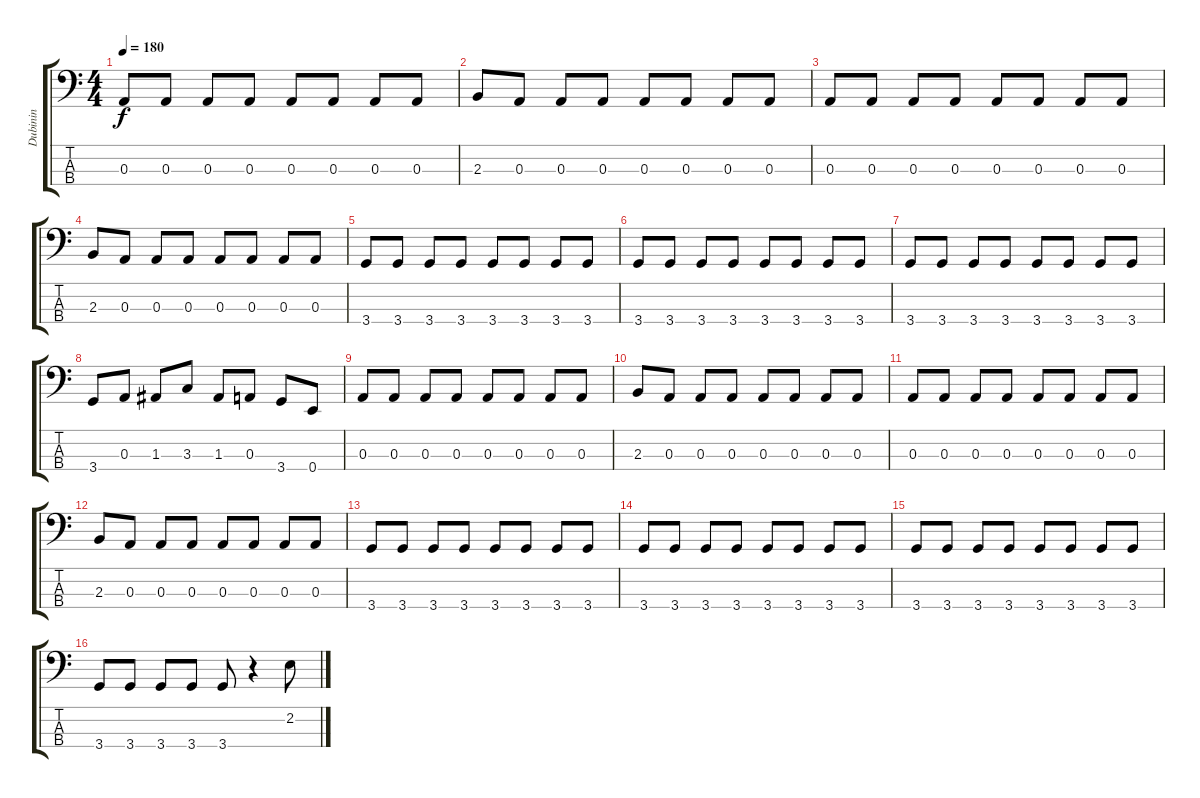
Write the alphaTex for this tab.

\track ("Dubinin" "Dubinin") {instrument electricbassfinger}
\staff {score tabs}
\tuning (G2 D2 A1 E1) {hide}
\ts (4 4)
\tempo 180
\clef f4
\ks c
0.3.8{dy f} 0.3.8 0.3.8 0.3.8 0.3.8 0.3.8 0.3.8 0.3.8 |
2.3.8 0.3.8 0.3.8 0.3.8 0.3.8 0.3.8 0.3.8 0.3.8 |
0.3.8 0.3.8 0.3.8 0.3.8 0.3.8 0.3.8 0.3.8 0.3.8 |
2.3.8 0.3.8 0.3.8 0.3.8 0.3.8 0.3.8 0.3.8 0.3.8 |
3.4.8 3.4.8 3.4.8 3.4.8 3.4.8 3.4.8 3.4.8 3.4.8 |
3.4.8 3.4.8 3.4.8 3.4.8 3.4.8 3.4.8 3.4.8 3.4.8 |
3.4.8 3.4.8 3.4.8 3.4.8 3.4.8 3.4.8 3.4.8 3.4.8 |
3.4.8 0.3.8 1.3.8 3.3.8 1.3.8 0.3.8 3.4.8 0.4.8 |
0.3.8 0.3.8 0.3.8 0.3.8 0.3.8 0.3.8 0.3.8 0.3.8 |
2.3.8 0.3.8 0.3.8 0.3.8 0.3.8 0.3.8 0.3.8 0.3.8 |
0.3.8 0.3.8 0.3.8 0.3.8 0.3.8 0.3.8 0.3.8 0.3.8 |
2.3.8 0.3.8 0.3.8 0.3.8 0.3.8 0.3.8 0.3.8 0.3.8 |
3.4.8 3.4.8 3.4.8 3.4.8 3.4.8 3.4.8 3.4.8 3.4.8 |
3.4.8 3.4.8 3.4.8 3.4.8 3.4.8 3.4.8 3.4.8 3.4.8 |
3.4.8 3.4.8 3.4.8 3.4.8 3.4.8 3.4.8 3.4.8 3.4.8 |
3.4.8 3.4.8 3.4.8 3.4.8 3.4.8 r.4 2.2.8
